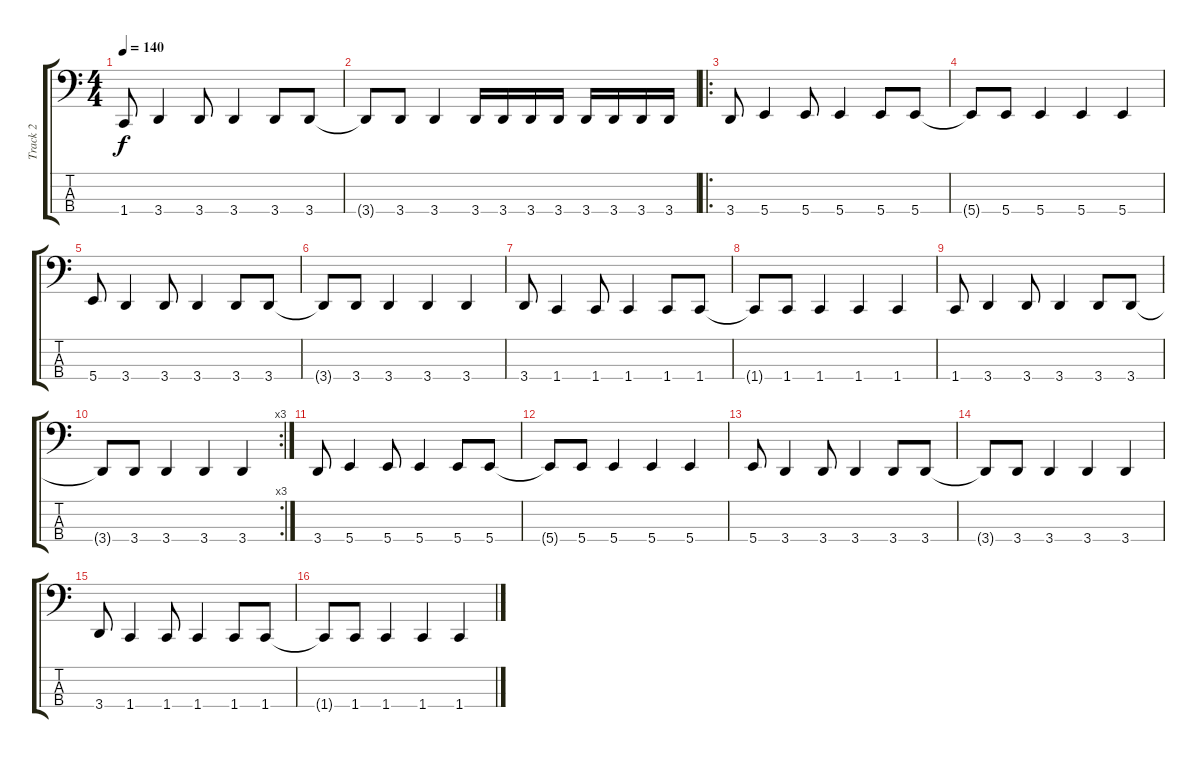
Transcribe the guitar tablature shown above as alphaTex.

\track ("Track 2" "Track 2") {instrument electricbasspick}
\staff {score tabs}
\tuning (D2 A1 E1 B0) {hide}
\ts (4 4)
\tempo 140
\clef f4
\ks c
1.4.8{dy f} 3.4.4 3.4.8 3.4.4 3.4.8 3.4.8 |
3.4{t}.8 3.4.8 3.4.4 3.4.16 3.4.16 3.4.16 3.4.16 3.4.16 3.4.16 3.4.16 3.4.16 |
\ro
3.4.8 5.4.4 5.4.8 5.4.4 5.4.8 5.4.8 |
5.4{t}.8 5.4.8 5.4.4 5.4.4 5.4.4 |
5.4.8 3.4.4 3.4.8 3.4.4 3.4.8 3.4.8 |
3.4{t}.8 3.4.8 3.4.4 3.4.4 3.4.4 |
3.4.8 1.4.4 1.4.8 1.4.4 1.4.8 1.4.8 |
1.4{t}.8 1.4.8 1.4.4 1.4.4 1.4.4 |
1.4.8 3.4.4 3.4.8 3.4.4 3.4.8 3.4.8 |
\rc 3
3.4{t}.8 3.4.8 3.4.4 3.4.4 3.4.4 |
3.4.8 5.4.4 5.4.8 5.4.4 5.4.8 5.4.8 |
5.4{t}.8 5.4.8 5.4.4 5.4.4 5.4.4 |
5.4.8 3.4.4 3.4.8 3.4.4 3.4.8 3.4.8 |
3.4{t}.8 3.4.8 3.4.4 3.4.4 3.4.4 |
3.4.8 1.4.4 1.4.8 1.4.4 1.4.8 1.4.8 |
1.4{t}.8 1.4.8 1.4.4 1.4.4 1.4.4
